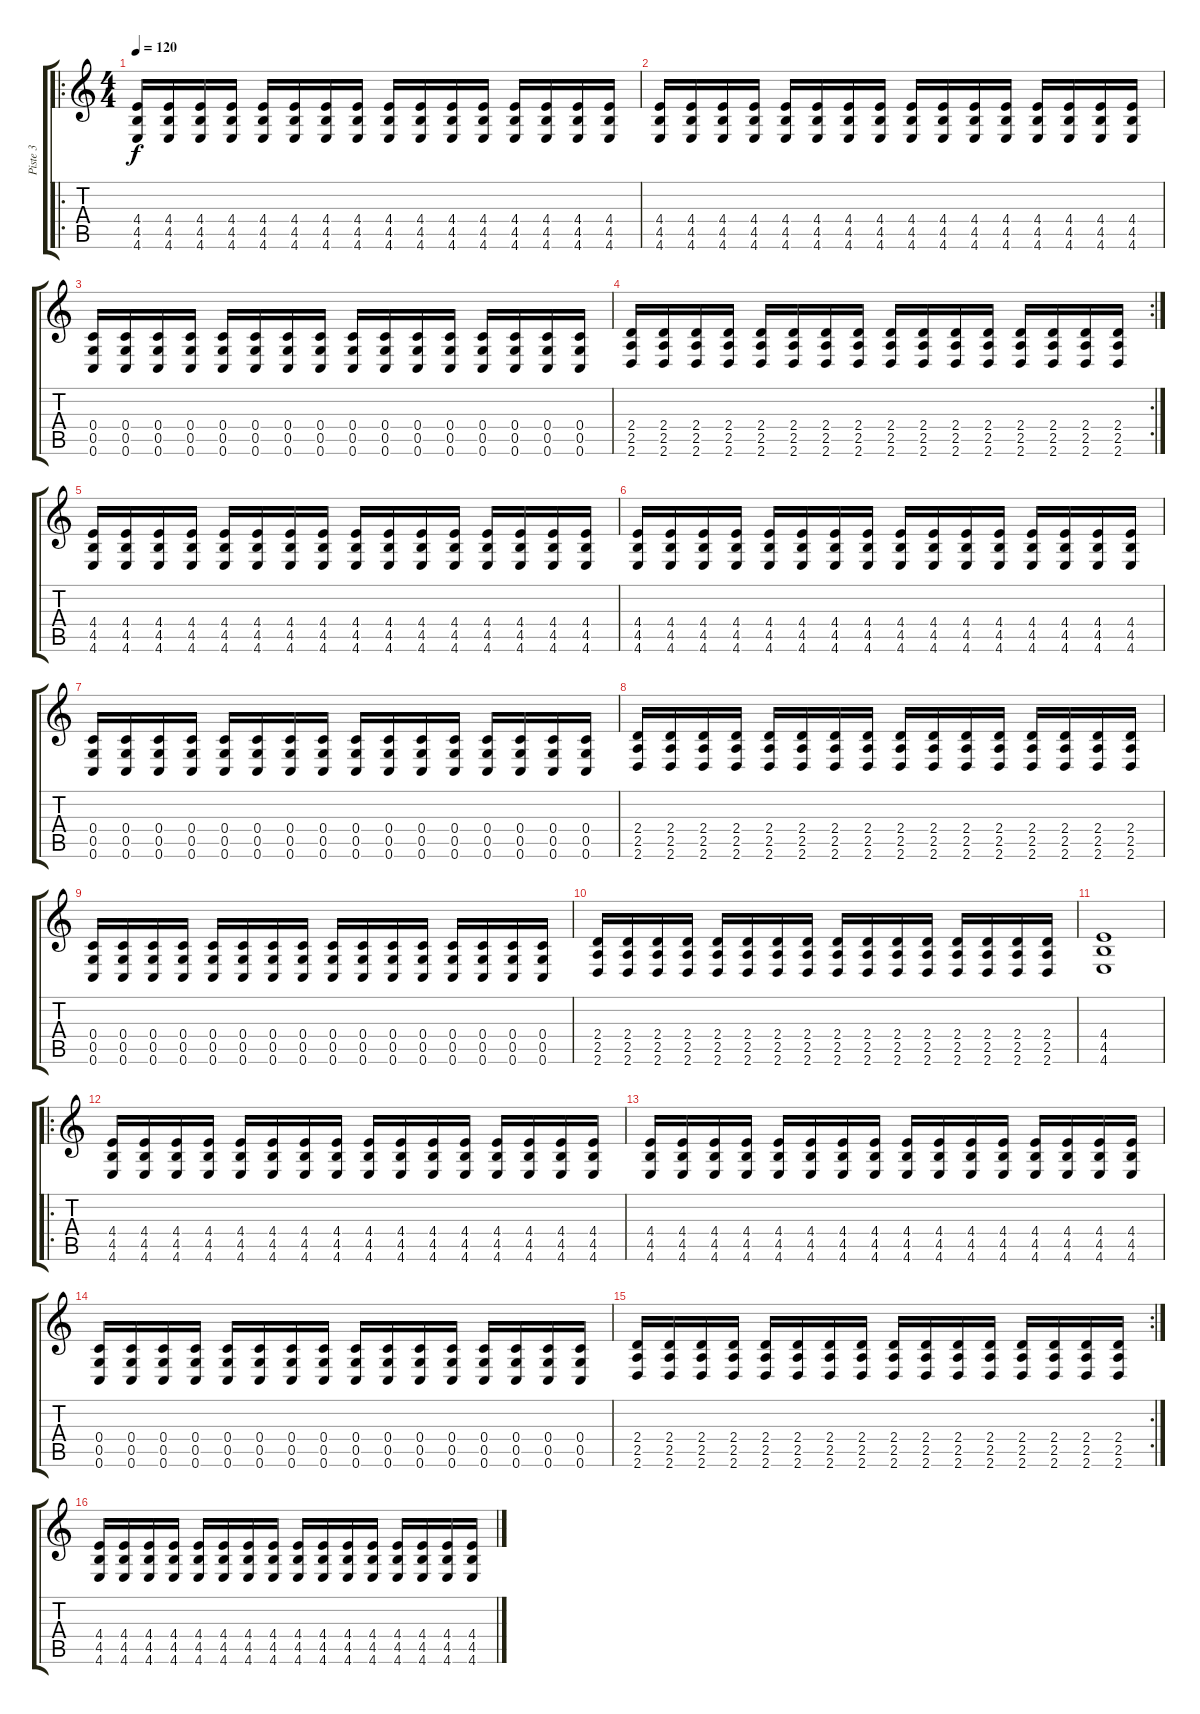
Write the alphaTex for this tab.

\track ("Piste 3" "Piste 3") {instrument distortionguitar}
\staff {score tabs}
\tuning (D4 A3 F3 C3 G2 C2) {hide}
\ro
\ts (4 4)
\tempo 120
\clef g2
\ks c
(4.4 4.5 4.6).16{dy f} (4.4 4.5 4.6).16 (4.4 4.5 4.6).16 (4.4 4.5 4.6).16 (4.4 4.5 4.6).16 (4.4 4.5 4.6).16 (4.4 4.5 4.6).16 (4.4 4.5 4.6).16 (4.4 4.5 4.6).16 (4.4 4.5 4.6).16 (4.4 4.5 4.6).16 (4.4 4.5 4.6).16 (4.4 4.5 4.6).16 (4.4 4.5 4.6).16 (4.4 4.5 4.6).16 (4.4 4.5 4.6).16 |
(4.4 4.5 4.6).16 (4.4 4.5 4.6).16 (4.4 4.5 4.6).16 (4.4 4.5 4.6).16 (4.4 4.5 4.6).16 (4.4 4.5 4.6).16 (4.4 4.5 4.6).16 (4.4 4.5 4.6).16 (4.4 4.5 4.6).16 (4.4 4.5 4.6).16 (4.4 4.5 4.6).16 (4.4 4.5 4.6).16 (4.4 4.5 4.6).16 (4.4 4.5 4.6).16 (4.4 4.5 4.6).16 (4.4 4.5 4.6).16 |
(0.4 0.5 0.6).16 (0.4 0.5 0.6).16 (0.4 0.5 0.6).16 (0.4 0.5 0.6).16 (0.4 0.5 0.6).16 (0.4 0.5 0.6).16 (0.4 0.5 0.6).16 (0.4 0.5 0.6).16 (0.4 0.5 0.6).16 (0.4 0.5 0.6).16 (0.4 0.5 0.6).16 (0.4 0.5 0.6).16 (0.4 0.5 0.6).16 (0.4 0.5 0.6).16 (0.4 0.5 0.6).16 (0.4 0.5 0.6).16 |
\rc 2
(2.4 2.5 2.6).16 (2.4 2.5 2.6).16 (2.4 2.5 2.6).16 (2.4 2.5 2.6).16 (2.4 2.5 2.6).16 (2.4 2.5 2.6).16 (2.4 2.5 2.6).16 (2.4 2.5 2.6).16 (2.4 2.5 2.6).16 (2.4 2.5 2.6).16 (2.4 2.5 2.6).16 (2.4 2.5 2.6).16 (2.4 2.5 2.6).16 (2.4 2.5 2.6).16 (2.4 2.5 2.6).16 (2.4 2.5 2.6).16 |
(4.4 4.5 4.6).16 (4.4 4.5 4.6).16 (4.4 4.5 4.6).16 (4.4 4.5 4.6).16 (4.4 4.5 4.6).16 (4.4 4.5 4.6).16 (4.4 4.5 4.6).16 (4.4 4.5 4.6).16 (4.4 4.5 4.6).16 (4.4 4.5 4.6).16 (4.4 4.5 4.6).16 (4.4 4.5 4.6).16 (4.4 4.5 4.6).16 (4.4 4.5 4.6).16 (4.4 4.5 4.6).16 (4.4 4.5 4.6).16 |
(4.4 4.5 4.6).16 (4.4 4.5 4.6).16 (4.4 4.5 4.6).16 (4.4 4.5 4.6).16 (4.4 4.5 4.6).16 (4.4 4.5 4.6).16 (4.4 4.5 4.6).16 (4.4 4.5 4.6).16 (4.4 4.5 4.6).16 (4.4 4.5 4.6).16 (4.4 4.5 4.6).16 (4.4 4.5 4.6).16 (4.4 4.5 4.6).16 (4.4 4.5 4.6).16 (4.4 4.5 4.6).16 (4.4 4.5 4.6).16 |
(0.4 0.5 0.6).16 (0.4 0.5 0.6).16 (0.4 0.5 0.6).16 (0.4 0.5 0.6).16 (0.4 0.5 0.6).16 (0.4 0.5 0.6).16 (0.4 0.5 0.6).16 (0.4 0.5 0.6).16 (0.4 0.5 0.6).16 (0.4 0.5 0.6).16 (0.4 0.5 0.6).16 (0.4 0.5 0.6).16 (0.4 0.5 0.6).16 (0.4 0.5 0.6).16 (0.4 0.5 0.6).16 (0.4 0.5 0.6).16 |
(2.4 2.5 2.6).16 (2.4 2.5 2.6).16 (2.4 2.5 2.6).16 (2.4 2.5 2.6).16 (2.4 2.5 2.6).16 (2.4 2.5 2.6).16 (2.4 2.5 2.6).16 (2.4 2.5 2.6).16 (2.4 2.5 2.6).16 (2.4 2.5 2.6).16 (2.4 2.5 2.6).16 (2.4 2.5 2.6).16 (2.4 2.5 2.6).16 (2.4 2.5 2.6).16 (2.4 2.5 2.6).16 (2.4 2.5 2.6).16 |
(0.4 0.5 0.6).16 (0.4 0.5 0.6).16 (0.4 0.5 0.6).16 (0.4 0.5 0.6).16 (0.4 0.5 0.6).16 (0.4 0.5 0.6).16 (0.4 0.5 0.6).16 (0.4 0.5 0.6).16 (0.4 0.5 0.6).16 (0.4 0.5 0.6).16 (0.4 0.5 0.6).16 (0.4 0.5 0.6).16 (0.4 0.5 0.6).16 (0.4 0.5 0.6).16 (0.4 0.5 0.6).16 (0.4 0.5 0.6).16 |
(2.4 2.5 2.6).16 (2.4 2.5 2.6).16 (2.4 2.5 2.6).16 (2.4 2.5 2.6).16 (2.4 2.5 2.6).16 (2.4 2.5 2.6).16 (2.4 2.5 2.6).16 (2.4 2.5 2.6).16 (2.4 2.5 2.6).16 (2.4 2.5 2.6).16 (2.4 2.5 2.6).16 (2.4 2.5 2.6).16 (2.4 2.5 2.6).16 (2.4 2.5 2.6).16 (2.4 2.5 2.6).16 (2.4 2.5 2.6).16 |
(4.4 4.5 4.6).1 |
\ro
(4.4 4.5 4.6).16 (4.4 4.5 4.6).16 (4.4 4.5 4.6).16 (4.4 4.5 4.6).16 (4.4 4.5 4.6).16 (4.4 4.5 4.6).16 (4.4 4.5 4.6).16 (4.4 4.5 4.6).16 (4.4 4.5 4.6).16 (4.4 4.5 4.6).16 (4.4 4.5 4.6).16 (4.4 4.5 4.6).16 (4.4 4.5 4.6).16 (4.4 4.5 4.6).16 (4.4 4.5 4.6).16 (4.4 4.5 4.6).16 |
(4.4 4.5 4.6).16 (4.4 4.5 4.6).16 (4.4 4.5 4.6).16 (4.4 4.5 4.6).16 (4.4 4.5 4.6).16 (4.4 4.5 4.6).16 (4.4 4.5 4.6).16 (4.4 4.5 4.6).16 (4.4 4.5 4.6).16 (4.4 4.5 4.6).16 (4.4 4.5 4.6).16 (4.4 4.5 4.6).16 (4.4 4.5 4.6).16 (4.4 4.5 4.6).16 (4.4 4.5 4.6).16 (4.4 4.5 4.6).16 |
(0.4 0.5 0.6).16 (0.4 0.5 0.6).16 (0.4 0.5 0.6).16 (0.4 0.5 0.6).16 (0.4 0.5 0.6).16 (0.4 0.5 0.6).16 (0.4 0.5 0.6).16 (0.4 0.5 0.6).16 (0.4 0.5 0.6).16 (0.4 0.5 0.6).16 (0.4 0.5 0.6).16 (0.4 0.5 0.6).16 (0.4 0.5 0.6).16 (0.4 0.5 0.6).16 (0.4 0.5 0.6).16 (0.4 0.5 0.6).16 |
\rc 2
(2.4 2.5 2.6).16 (2.4 2.5 2.6).16 (2.4 2.5 2.6).16 (2.4 2.5 2.6).16 (2.4 2.5 2.6).16 (2.4 2.5 2.6).16 (2.4 2.5 2.6).16 (2.4 2.5 2.6).16 (2.4 2.5 2.6).16 (2.4 2.5 2.6).16 (2.4 2.5 2.6).16 (2.4 2.5 2.6).16 (2.4 2.5 2.6).16 (2.4 2.5 2.6).16 (2.4 2.5 2.6).16 (2.4 2.5 2.6).16 |
(4.4 4.5 4.6).16{volume 8} (4.4 4.5 4.6).16 (4.4 4.5 4.6).16 (4.4 4.5 4.6).16 (4.4 4.5 4.6).16 (4.4 4.5 4.6).16 (4.4 4.5 4.6).16 (4.4 4.5 4.6).16 (4.4 4.5 4.6).16 (4.4 4.5 4.6).16 (4.4 4.5 4.6).16 (4.4 4.5 4.6).16 (4.4 4.5 4.6).16 (4.4 4.5 4.6).16 (4.4 4.5 4.6).16 (4.4 4.5 4.6).16
